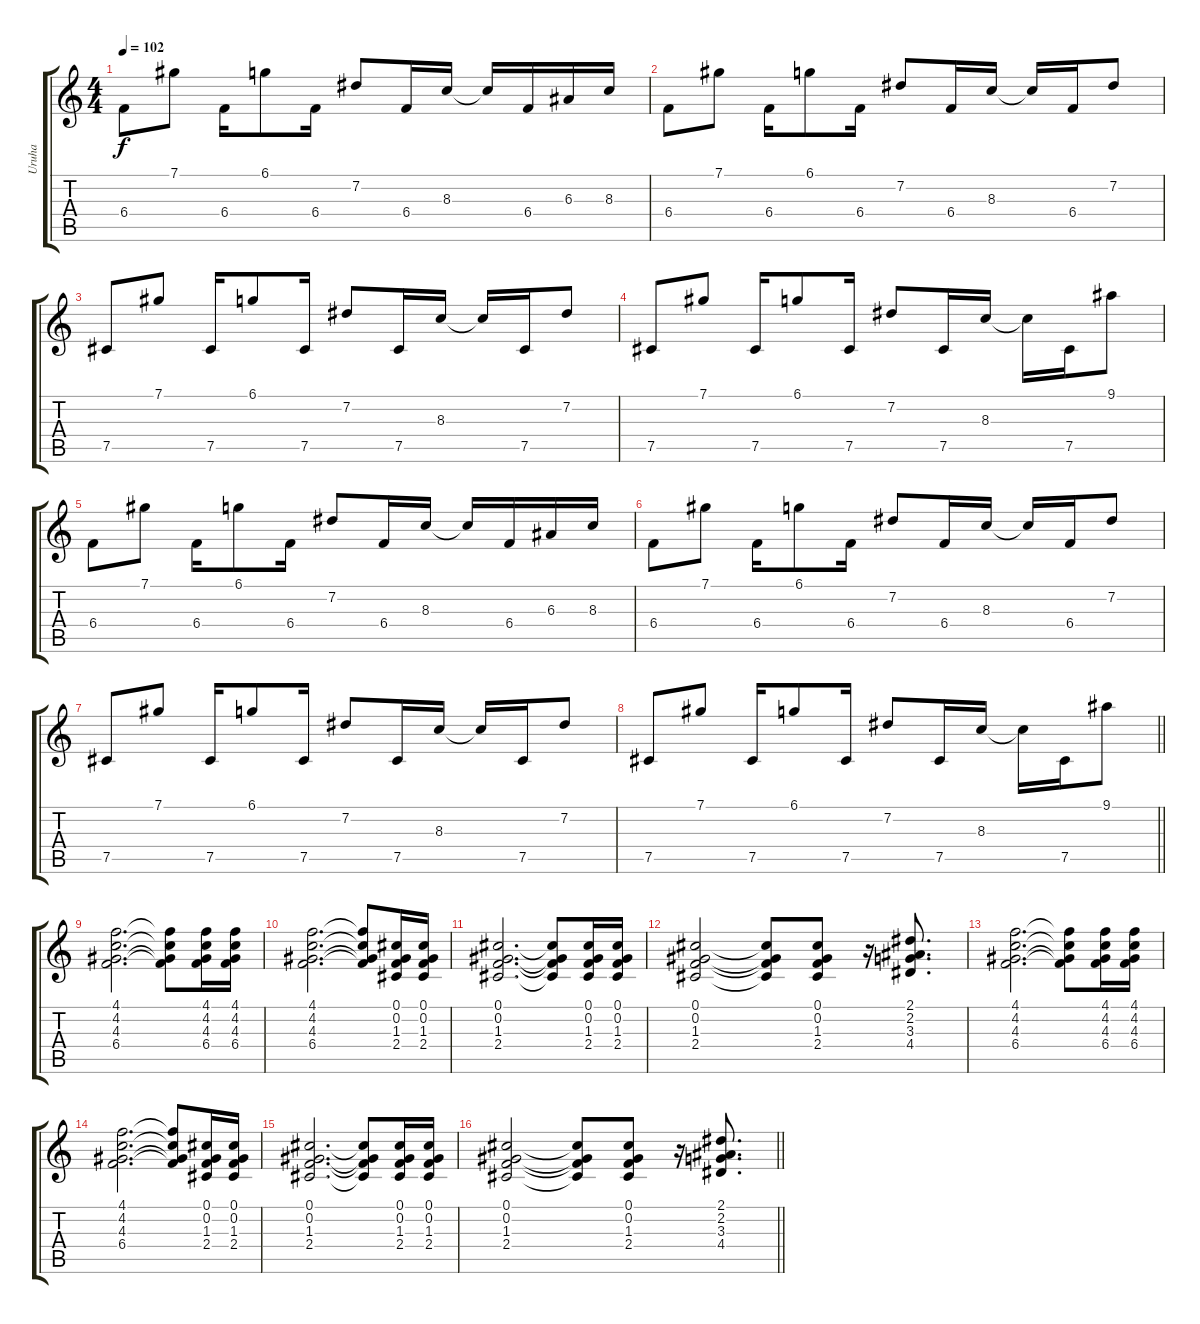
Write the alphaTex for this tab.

\track ("Uruha" "Uruha") {instrument distortionguitar}
\staff {score tabs}
\tuning (Db4 Ab3 E3 B2 Gb2 B1) {hide}
\ts (4 4)
\tempo 102
\clef g2
\ks c
6.4.8{dy f instrument electricguitarclean} 7.1.8 6.4.16 6.1.8 6.4.16 7.2.8 6.4.16 8.3.16 8.3{t}.16 6.4.16 6.3.16 8.3.16 |
6.4.8 7.1.8 6.4.16 6.1.8 6.4.16 7.2.8 6.4.16 8.3.16 8.3{t}.16 6.4.16 7.2.8 |
7.5.8 7.1.8 7.5.16 6.1.8 7.5.16 7.2.8 7.5.16 8.3.16 8.3{t}.16 7.5.16 7.2.8 |
7.5.8 7.1.8 7.5.16 6.1.8 7.5.16 7.2.8 7.5.16 8.3.16 8.3{t}.16 7.5.16 9.1.8 |
6.4.8 7.1.8 6.4.16 6.1.8 6.4.16 7.2.8 6.4.16 8.3.16 8.3{t}.16 6.4.16 6.3.16 8.3.16 |
6.4.8 7.1.8 6.4.16 6.1.8 6.4.16 7.2.8 6.4.16 8.3.16 8.3{t}.16 6.4.16 7.2.8 |
7.5.8 7.1.8 7.5.16 6.1.8 7.5.16 7.2.8 7.5.16 8.3.16 8.3{t}.16 7.5.16 7.2.8 |
\barLineRight lightlight
7.5.8 7.1.8 7.5.16 6.1.8 7.5.16 7.2.8 7.5.16 8.3.16 8.3{t}.16 7.5.16 9.1.8 |
(4.1 4.2 4.3 6.4).2{d volume 12 instrument distortionguitar} (4.1{t} 4.2{t} 4.3{t} 6.4{t}).8 (4.1 4.2 4.3 6.4).16 (4.1 4.2 4.3 6.4).16 |
(4.1 4.2 4.3 6.4).2{d} (4.1{t} 4.2{t} 4.3{t} 6.4{t}).8 (0.1 0.2 1.3 2.4).16 (0.1 0.2 1.3 2.4).16 |
(0.1 0.2 1.3 2.4).2{d} (0.1{t} 0.2{t} 1.3{t} 2.4{t}).8 (0.1 0.2 1.3 2.4).16 (0.1 0.2 1.3 2.4).16 |
(0.1 0.2 1.3 2.4).2 (0.1{t} 0.2{t} 1.3{t} 2.4{t}).8 (0.1 0.2 1.3 2.4).8 r.16 (2.1 2.2 3.3 4.4).8{d} |
(4.1 4.2 4.3 6.4).2{d} (4.1{t} 4.2{t} 4.3{t} 6.4{t}).8 (4.1 4.2 4.3 6.4).16 (4.1 4.2 4.3 6.4).16 |
(4.1 4.2 4.3 6.4).2{d} (4.1{t} 4.2{t} 4.3{t} 6.4{t}).8 (0.1 0.2 1.3 2.4).16 (0.1 0.2 1.3 2.4).16 |
(0.1 0.2 1.3 2.4).2{d} (0.1{t} 0.2{t} 1.3{t} 2.4{t}).8 (0.1 0.2 1.3 2.4).16 (0.1 0.2 1.3 2.4).16 |
\barLineRight lightlight
(0.1 0.2 1.3 2.4).2 (0.1{t} 0.2{t} 1.3{t} 2.4{t}).8 (0.1 0.2 1.3 2.4).8 r.16 (2.1 2.2 3.3 4.4).8{d}
